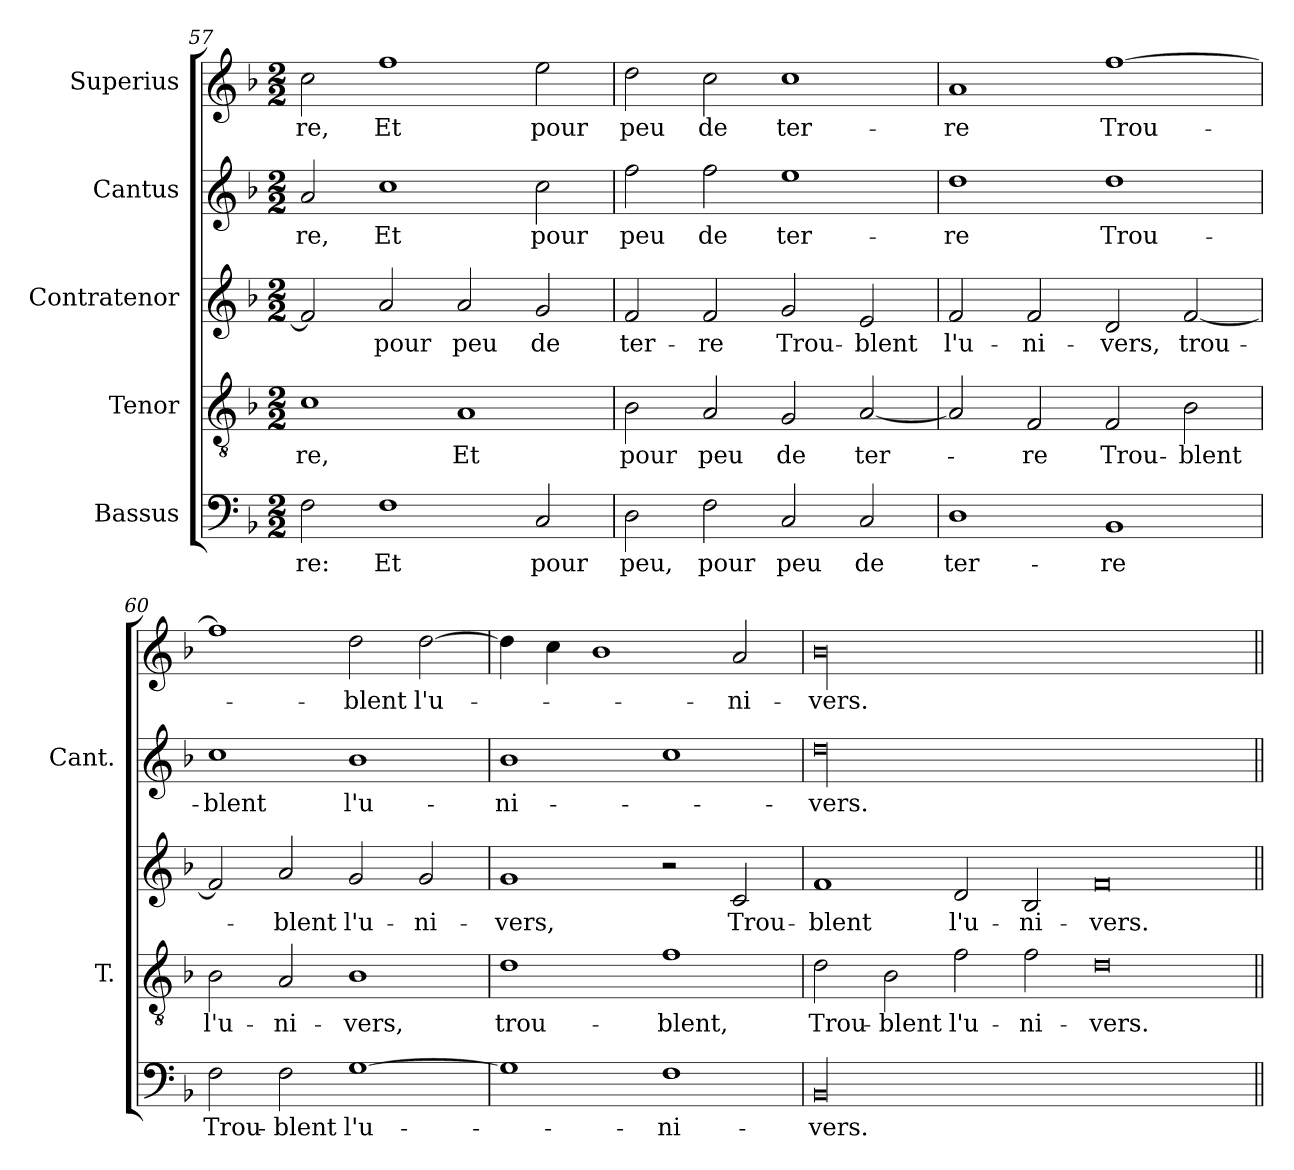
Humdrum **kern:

**kern	**text	**kern	**text	**kern	**text	**kern	**text	**kern	**text
*part5	*part5	*part4	*part4	*part3	*part3	*part2	*part2	*part1	*part1
*staff5	*staff5	*staff4	*staff4	*staff3	*staff3	*staff2	*staff2	*staff1	*staff1
*I"Bassus	*	*I"Tenor	*	*I"Contratenor	*	*I"Cantus	*	*I"Superius	*
*	*	*I'T.	*	*	*	*I'Cant.	*	*	*
*clefF4	*	*clefGv2	*	*clefG2	*	*clefG2	*	*clefG2	*
*	*	*ITrd7c12	*	*	*	*	*	*	*
*k[b-]	*	*k[b-]	*	*k[b-]	*	*k[b-]	*	*k[b-]	*
*F:	*	*F:	*	*F:	*	*F:	*	*F:	*
*M2/2	*	*M2/2	*	*M2/2	*	*M2/2	*	*M2/2	*
=57	=57	=57	=57	=57	=57	=57	=57	=57	=57
2F\	-re:	1C\	-re,	2f/]	.	2a/	-re,	2cc\	-re,
1F\	Et	.	.	2a/	pour	1cc\	Et	1ff\	Et
.	.	1AA/	Et	2a/	peu	.	.	.	.
2C/	pour	.	.	2g/	de	2cc\	pour	2ee\	pour
=58	=58	=58	=58	=58	=58	=58	=58	=58	=58
2D\	peu,	2BB-\	pour	2f/	ter-	2ff\	peu	2dd\	peu
2F\	pour	2AA/	peu	2f/	-re	2ff\	de	2cc\	de
2C/	peu	2GG/	de	2g/	Trou-	1ee\	ter-	1cc\	ter-
2C/	de	[2AA/	ter-	2e/	-blent	.	.	.	.
=59	=59	=59	=59	=59	=59	=59	=59	=59	=59
1D\	ter-	2AA/]	.	2f/	l'u-	1dd\	-re	1a/	-re
.	.	2FF/	-re	2f/	-ni-	.	.	.	.
1BB-/	-re	2FF/	Trou-	2d/	-vers,	1dd\	Trou-	[1ff\	Trou-
.	.	2BB-\	-blent	[2f/	trou-	.	.	.	.
!!LO:PB:g=z
=60	=60	=60	=60	=60	=60	=60	=60	=60	=60
2F\	Trou-	2BB-\	l'u-	2f/]	.	1cc\	-blent	1ff\]	.
2F\	-blent	2AA/	-ni-	2a/	-blent	.	.	.	.
[1G\	l'u-	1BB-\	-vers,	2g/	l'u-	1b-\	l'u-	2dd\	-blent
.	.	.	.	2g/	-ni-	.	.	[2dd\	l'u-
=61	=61	=61	=61	=61	=61	=61	=61	=61	=61
1G\]	.	1D\	trou-	1g/	-vers,	1b-\	-ni-	4dd\]	.
.	.	.	.	.	.	.	.	4cc\	.
.	.	.	.	.	.	.	.	1b-\	.
1F\	-ni-	1F\	-blent,	2r	.	1cc\	.	.	.
.	.	.	.	2c/	Trou-	.	.	2a/	-ni-
=62	=62	=62	=62	=62	=62	=62	=62	=62	=62
00BB-/	-vers.	2D\	Trou-	1f/	-blent	00dd\	-vers.	00b-\	-vers.
.	.	2BB-\	-blent	.	.	.	.	.	.
.	.	2F\	l'u-	2d/	l'u-	.	.	.	.
.	.	2F\	-ni-	2B-/	-ni-	.	.	.	.
.	.	0D\	-vers.	0f/	-vers.	.	.	.	.
=||	=||	=||	=||	=||	=||	=||	=||	=||	=||
*-	*-	*-	*-	*-	*-	*-	*-	*-	*-
